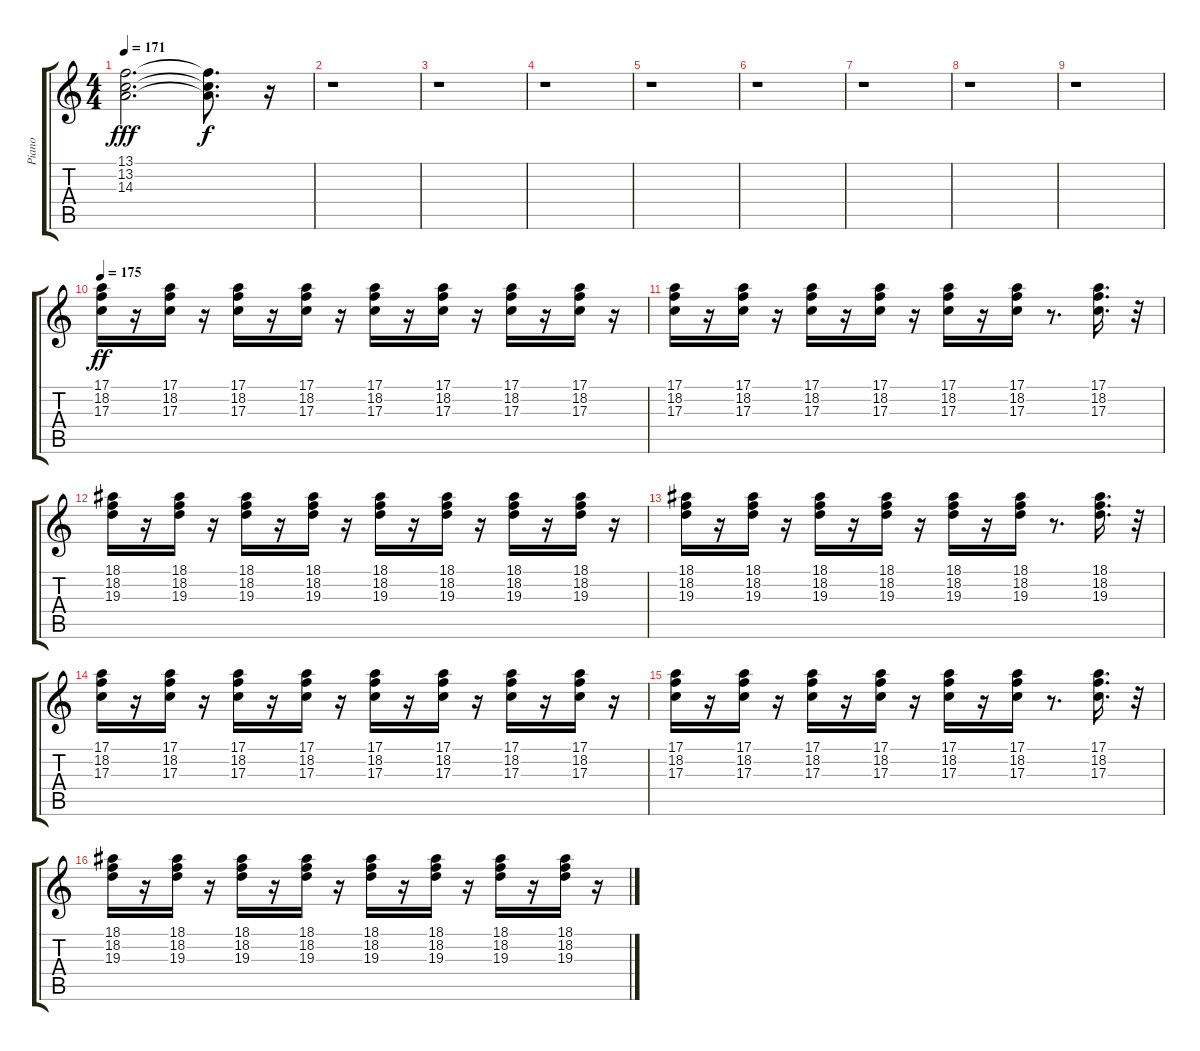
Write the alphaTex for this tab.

\track ("Piano" "Piano") {instrument electricpiano1}
\staff {score tabs}
\tuning (E4 B3 G3 D3 A2 E2) {hide}
\ts (4 4)
\tempo 171
\clef g2
\ks c
(13.1 13.2 14.3).2{d dy fff} (13.1{t} 13.2{t} 14.3{t}).8{d dy f} r.16 |
r.1 |
r.1 |
r.1 |
r.1 |
r.1 |
r.1 |
r.1 |
r.1 |
\tempo 175
(17.1 18.2 17.3).16{dy ff} r.16 (17.1 18.2 17.3).16 r.16 (17.1 18.2 17.3).16 r.16 (17.1 18.2 17.3).16 r.16 (17.1 18.2 17.3).16 r.16 (17.1 18.2 17.3).16 r.16 (17.1 18.2 17.3).16 r.16 (17.1 18.2 17.3).16 r.16 |
(17.1 18.2 17.3).16 r.16 (17.1 18.2 17.3).16 r.16 (17.1 18.2 17.3).16 r.16 (17.1 18.2 17.3).16 r.16 (17.1 18.2 17.3).16 r.16 (17.1 18.2 17.3).16 r.8{d} (17.1 18.2 17.3).16{d} r.32 |
(18.1 18.2 19.3).16 r.16 (18.1 18.2 19.3).16 r.16 (18.1 18.2 19.3).16 r.16 (18.1 18.2 19.3).16 r.16 (18.1 18.2 19.3).16 r.16 (18.1 18.2 19.3).16 r.16 (18.1 18.2 19.3).16 r.16 (18.1 18.2 19.3).16 r.16 |
(18.1 18.2 19.3).16 r.16 (18.1 18.2 19.3).16 r.16 (18.1 18.2 19.3).16 r.16 (18.1 18.2 19.3).16 r.16 (18.1 18.2 19.3).16 r.16 (18.1 18.2 19.3).16 r.8{d} (18.1 18.2 19.3).16{d} r.32 |
(17.1 18.2 17.3).16 r.16 (17.1 18.2 17.3).16 r.16 (17.1 18.2 17.3).16 r.16 (17.1 18.2 17.3).16 r.16 (17.1 18.2 17.3).16 r.16 (17.1 18.2 17.3).16 r.16 (17.1 18.2 17.3).16 r.16 (17.1 18.2 17.3).16 r.16 |
(17.1 18.2 17.3).16 r.16 (17.1 18.2 17.3).16 r.16 (17.1 18.2 17.3).16 r.16 (17.1 18.2 17.3).16 r.16 (17.1 18.2 17.3).16 r.16 (17.1 18.2 17.3).16 r.8{d} (17.1 18.2 17.3).16{d} r.32 |
(18.1 18.2 19.3).16 r.16 (18.1 18.2 19.3).16 r.16 (18.1 18.2 19.3).16 r.16 (18.1 18.2 19.3).16 r.16 (18.1 18.2 19.3).16 r.16 (18.1 18.2 19.3).16 r.16 (18.1 18.2 19.3).16 r.16 (18.1 18.2 19.3).16 r.16
